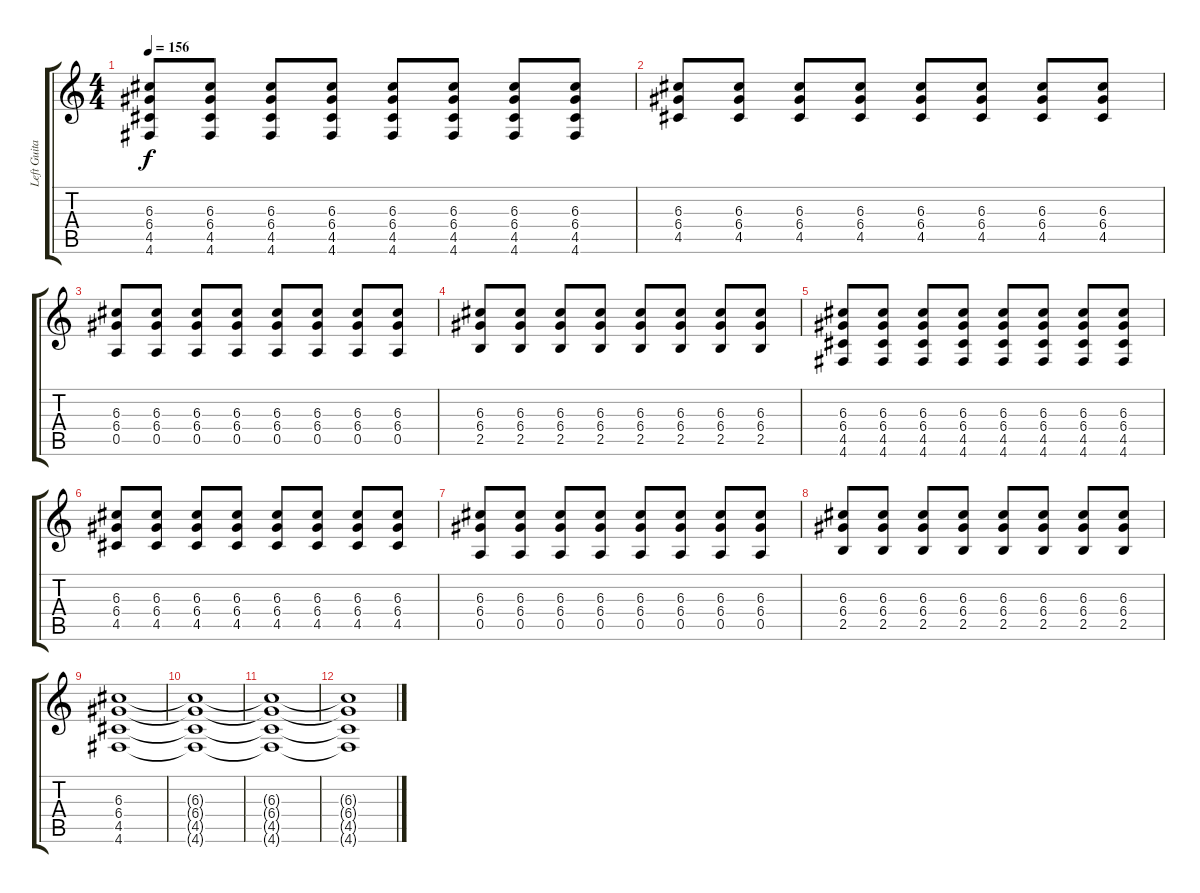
\track ("Left Guitar (rythm)" "Left Guita") {instrument distortionguitar}
\staff {score tabs}
\tuning (E4 B3 G3 D3 A2 D2) {hide}
\ts (4 4)
\tempo 156
\clef g2
\ks c
(6.3 6.4 4.5 4.6).8{dy f} (6.3 6.4 4.5 4.6).8 (6.3 6.4 4.5 4.6).8 (6.3 6.4 4.5 4.6).8 (6.3 6.4 4.5 4.6).8 (6.3 6.4 4.5 4.6).8 (6.3 6.4 4.5 4.6).8 (6.3 6.4 4.5 4.6).8 |
(6.3 6.4 4.5).8 (6.3 6.4 4.5).8 (6.3 6.4 4.5).8 (6.3 6.4 4.5).8 (6.3 6.4 4.5).8 (6.3 6.4 4.5).8 (6.3 6.4 4.5).8 (6.3 6.4 4.5).8 |
(6.3 6.4 0.5).8 (6.3 6.4 0.5).8 (6.3 6.4 0.5).8 (6.3 6.4 0.5).8 (6.3 6.4 0.5).8 (6.3 6.4 0.5).8 (6.3 6.4 0.5).8 (6.3 6.4 0.5).8 |
(6.3 6.4 2.5).8 (6.3 6.4 2.5).8 (6.3 6.4 2.5).8 (6.3 6.4 2.5).8 (6.3 6.4 2.5).8 (6.3 6.4 2.5).8 (6.3 6.4 2.5).8 (6.3 6.4 2.5).8 |
(6.3 6.4 4.5 4.6).8 (6.3 6.4 4.5 4.6).8 (6.3 6.4 4.5 4.6).8 (6.3 6.4 4.5 4.6).8 (6.3 6.4 4.5 4.6).8 (6.3 6.4 4.5 4.6).8 (6.3 6.4 4.5 4.6).8 (6.3 6.4 4.5 4.6).8 |
(6.3 6.4 4.5).8 (6.3 6.4 4.5).8 (6.3 6.4 4.5).8 (6.3 6.4 4.5).8 (6.3 6.4 4.5).8 (6.3 6.4 4.5).8 (6.3 6.4 4.5).8 (6.3 6.4 4.5).8 |
(6.3 6.4 0.5).8 (6.3 6.4 0.5).8 (6.3 6.4 0.5).8 (6.3 6.4 0.5).8 (6.3 6.4 0.5).8 (6.3 6.4 0.5).8 (6.3 6.4 0.5).8 (6.3 6.4 0.5).8 |
(6.3 6.4 2.5).8 (6.3 6.4 2.5).8 (6.3 6.4 2.5).8 (6.3 6.4 2.5).8 (6.3 6.4 2.5).8 (6.3 6.4 2.5).8 (6.3 6.4 2.5).8 (6.3 6.4 2.5).8 |
(6.3 6.4 4.5 4.6).1{volume 10} |
(6.3{t} 6.4{t} 4.5{t} 4.6{t}).1 |
(6.3{t} 6.4{t} 4.5{t} 4.6{t}).1{volume 5} |
(6.3{t} 6.4{t} 4.5{t} 4.6{t}).1
